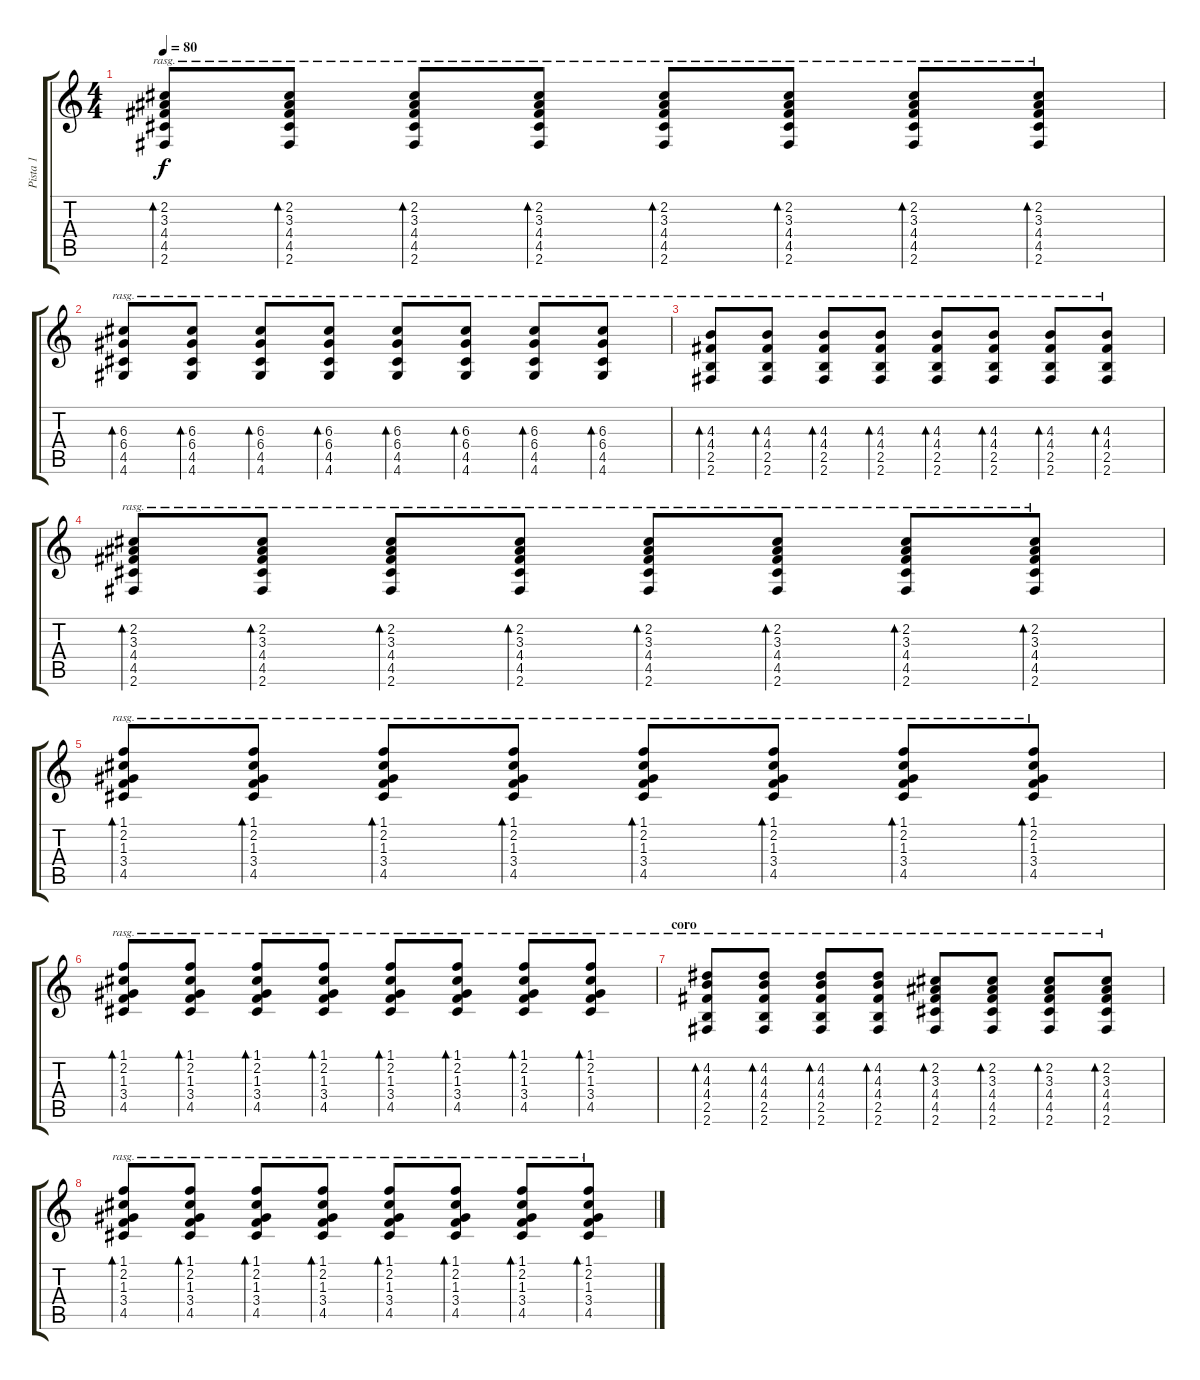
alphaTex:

\track ("Pista 1" "Pista 1") {instrument acousticguitarsteel}
\staff {score tabs}
\tuning (E4 B3 G3 D3 A2 E2) {hide}
\ts (4 4)
\tempo 80
\clef g2
\ks c
(2.2 3.3 4.4 4.5 2.6).8{bd 30 rasg ii dy f} (2.2 3.3 4.4 4.5 2.6).8{bd 30 rasg ii} (2.2 3.3 4.4 4.5 2.6).8{bd 30 rasg ii} (2.2 3.3 4.4 4.5 2.6).8{bd 30 rasg ii} (2.2 3.3 4.4 4.5 2.6).8{bd 30 rasg ii} (2.2 3.3 4.4 4.5 2.6).8{bd 30 rasg ii} (2.2 3.3 4.4 4.5 2.6).8{bd 30 rasg ii} (2.2 3.3 4.4 4.5 2.6).8{bd 30 rasg ii} |
(6.3 6.4 4.5 4.6).8{bd 30 rasg ii} (6.3 6.4 4.5 4.6).8{bd 30 rasg ii} (6.3 6.4 4.5 4.6).8{bd 30 rasg ii} (6.3 6.4 4.5 4.6).8{bd 30 rasg ii} (6.3 6.4 4.5 4.6).8{bd 30 rasg ii} (6.3 6.4 4.5 4.6).8{bd 30 rasg ii} (6.3 6.4 4.5 4.6).8{bd 30 rasg ii} (6.3 6.4 4.5 4.6).8{bd 30 rasg ii} |
(4.3 4.4 2.5 2.6).8{bd 30 rasg ii} (4.3 4.4 2.5 2.6).8{bd 30 rasg ii} (4.3 4.4 2.5 2.6).8{bd 30 rasg ii} (4.3 4.4 2.5 2.6).8{bd 30 rasg ii} (4.3 4.4 2.5 2.6).8{bd 30 rasg ii} (4.3 4.4 2.5 2.6).8{bd 30 rasg ii} (4.3 4.4 2.5 2.6).8{bd 30 rasg ii} (4.3 4.4 2.5 2.6).8{bd 30 rasg ii} |
(2.2 3.3 4.4 4.5 2.6).8{bd 30 rasg ii} (2.2 3.3 4.4 4.5 2.6).8{bd 30 rasg ii} (2.2 3.3 4.4 4.5 2.6).8{bd 30 rasg ii} (2.2 3.3 4.4 4.5 2.6).8{bd 30 rasg ii} (2.2 3.3 4.4 4.5 2.6).8{bd 30 rasg ii} (2.2 3.3 4.4 4.5 2.6).8{bd 30 rasg ii} (2.2 3.3 4.4 4.5 2.6).8{bd 30 rasg ii} (2.2 3.3 4.4 4.5 2.6).8{bd 30 rasg ii} |
(1.1 2.2 1.3 3.4 4.5).8{bd 30 rasg ii} (1.1 2.2 1.3 3.4 4.5).8{bd 30 rasg ii} (1.1 2.2 1.3 3.4 4.5).8{bd 30 rasg ii} (1.1 2.2 1.3 3.4 4.5).8{bd 30 rasg ii} (1.1 2.2 1.3 3.4 4.5).8{bd 30 rasg ii} (1.1 2.2 1.3 3.4 4.5).8{bd 30 rasg ii} (1.1 2.2 1.3 3.4 4.5).8{bd 30 rasg ii} (1.1 2.2 1.3 3.4 4.5).8{bd 30 rasg ii} |
(1.1 2.2 1.3 3.4 4.5).8{bd 30 rasg ii} (1.1 2.2 1.3 3.4 4.5).8{bd 30 rasg ii} (1.1 2.2 1.3 3.4 4.5).8{bd 30 rasg ii} (1.1 2.2 1.3 3.4 4.5).8{bd 30 rasg ii} (1.1 2.2 1.3 3.4 4.5).8{bd 30 rasg ii} (1.1 2.2 1.3 3.4 4.5).8{bd 30 rasg ii} (1.1 2.2 1.3 3.4 4.5).8{bd 30 rasg ii} (1.1 2.2 1.3 3.4 4.5).8{bd 30 rasg ii} |
\section ("" "coro")
(4.2 4.3 4.4 2.5 2.6).8{bd 30 rasg ii} (4.2 4.3 4.4 2.5 2.6).8{bd 30 rasg ii} (4.2 4.3 4.4 2.5 2.6).8{bd 30 rasg ii} (4.2 4.3 4.4 2.5 2.6).8{bd 30 rasg ii} (2.2 3.3 4.4 4.5 2.6).8{bd 30 rasg ii} (2.2 3.3 4.4 4.5 2.6).8{bd 30 rasg ii} (2.2 3.3 4.4 4.5 2.6).8{bd 30 rasg ii} (2.2 3.3 4.4 4.5 2.6).8{bd 30 rasg ii} |
(1.1 2.2 1.3 3.4 4.5).8{bd 30 rasg ii} (1.1 2.2 1.3 3.4 4.5).8{bd 30 rasg ii} (1.1 2.2 1.3 3.4 4.5).8{bd 30 rasg ii} (1.1 2.2 1.3 3.4 4.5).8{bd 30 rasg ii} (1.1 2.2 1.3 3.4 4.5).8{bd 30 rasg ii} (1.1 2.2 1.3 3.4 4.5).8{bd 30 rasg ii} (1.1 2.2 1.3 3.4 4.5).8{bd 30 rasg ii} (1.1 2.2 1.3 3.4 4.5).8{bd 30 rasg ii}
